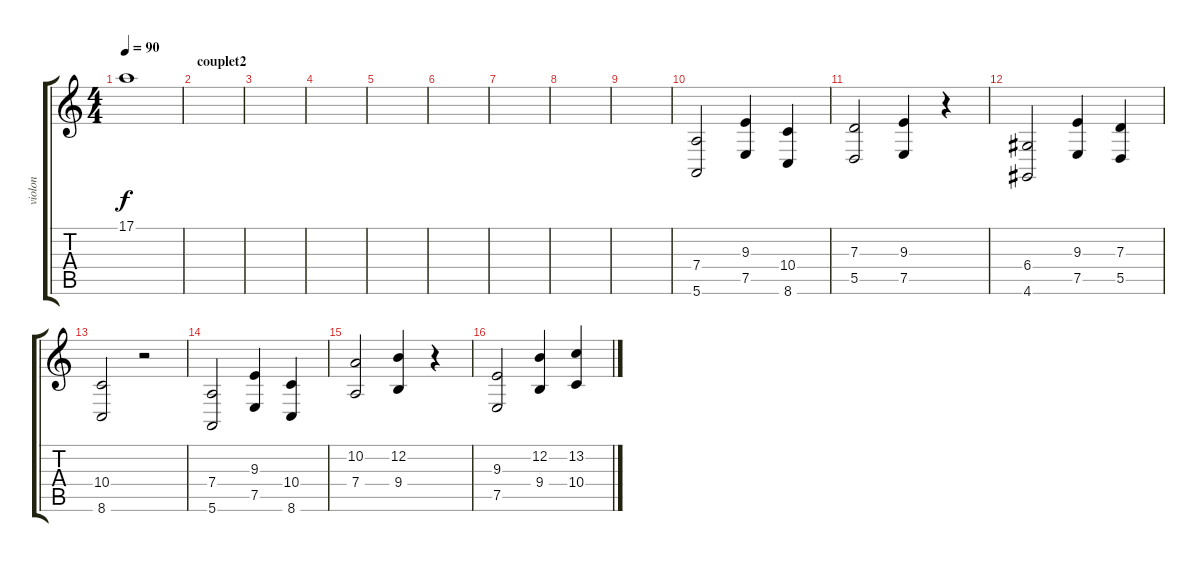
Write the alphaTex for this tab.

\track ("violon" "violon") {instrument violin}
\staff {score tabs}
\tuning (E4 B3 G3 D3 A2 E2) {hide}
\ts (4 4)
\tempo 90
\clef g2
\ks aminor
17.1.1{dy f} |
\section ("" "couplet2")
|
|
|
|
|
|
|
|
(7.4 5.6).2{volume 10} (9.3 7.5).4 (10.4 8.6).4 |
(7.3 5.5).2 (9.3 7.5).4 r.4 |
(6.4 4.6).2 (9.3 7.5).4 (7.3 5.5).4 |
(10.4 8.6).2 r.2 |
(7.4 5.6).2 (9.3 7.5).4 (10.4 8.6).4 |
(10.2 7.4).2 (12.2 9.4).4 r.4 |
(9.3 7.5).2 (12.2 9.4).4 (13.2 10.4).4
